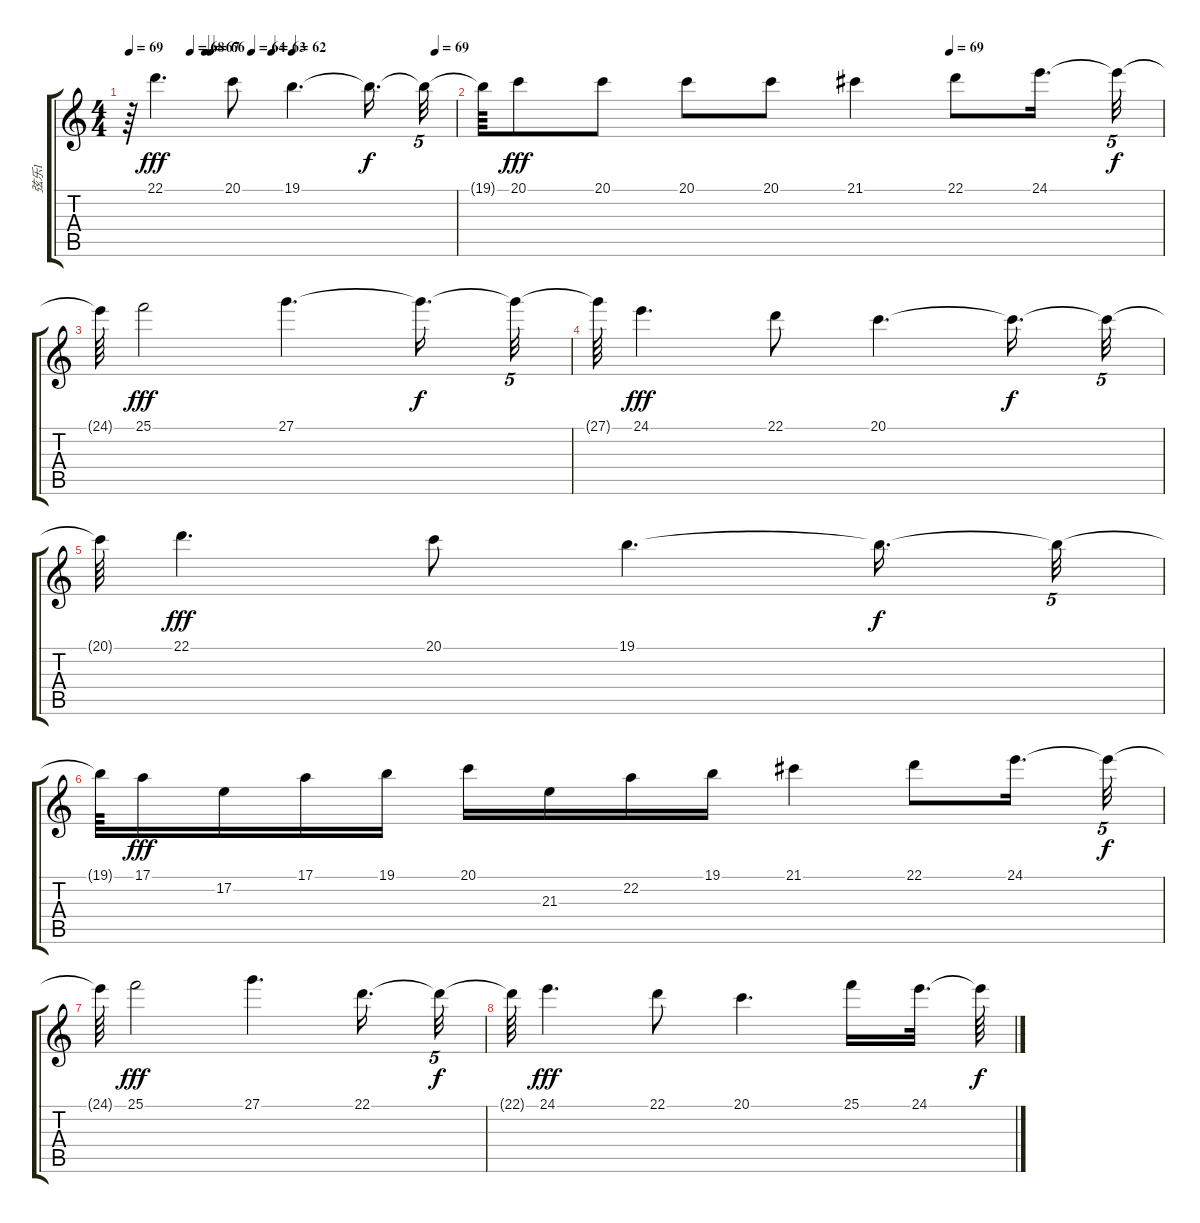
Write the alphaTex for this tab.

\track ("弦乐1" "弦乐1") {instrument stringensemble1}
\staff {score tabs}
\tuning (E4 B3 G3 D3 A2 E2) {hide}
\ts (4 4)
\tempo 69
\tempo (68 0.1875)
\tempo (67 0.234375)
\tempo (66 0.25)
\tempo (64 0.375)
\tempo (63 0.4375)
\tempo (62 0.5)
\tempo (69 0.9375)
\clef g2
\ks c
r.64{dy f} 22.1.4{d dy fff} 20.1.8 19.1.4{d volume 6} 19.1{t}.16{d dy f} 19.1{t}.32{tu (5 4)} |
\tempo (69 0.6875)
19.1{t}.64 20.1.8{dy fff} 20.1.8 20.1.8 20.1.8 21.1.4 22.1.8 24.1.16{d} 24.1{t}.32{tu (5 4) dy f} |
24.1{t}.64 25.1.2{dy fff} 27.1.4{d} 27.1{t}.16{d dy f} 27.1{t}.32{tu (5 4)} |
27.1{t}.64 24.1.4{d dy fff} 22.1.8 20.1.4{d} 20.1{t}.16{d dy f} 20.1{t}.32{tu (5 4)} |
20.1{t}.64 22.1.4{d dy fff} 20.1.8 19.1.4{d} 19.1{t}.16{d dy f} 19.1{t}.32{tu (5 4)} |
19.1{t}.64 17.1.16{dy fff} 17.2.16{volume 6} 17.1.16 19.1.16 20.1.16 21.3.16 22.2.16 19.1.16 21.1.4 22.1.8 24.1.16{d} 24.1{t}.32{tu (5 4) dy f} |
24.1{t}.64 25.1.2{dy fff volume 6} 27.1.4{d} 22.1.16{d} 22.1{t}.32{tu (5 4) dy f} |
22.1{t}.64 24.1.4{d dy fff} 22.1.8 20.1.4{d} 25.1.16 24.1.32{d} 24.1{t}.64{dy f}
